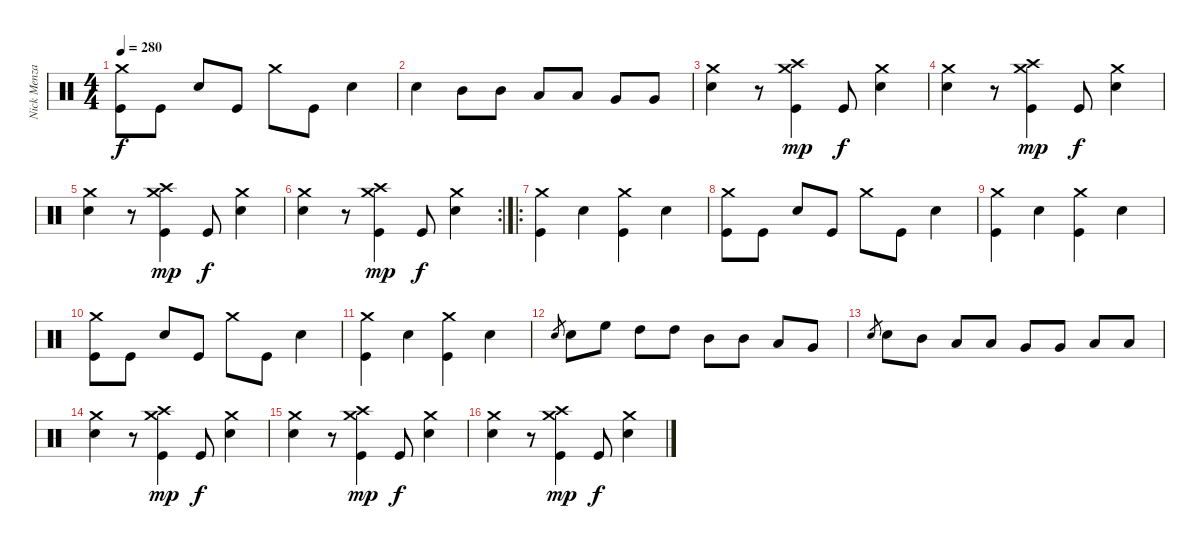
\track ("Nick Menza" "Nick Menza") {instrument percussion}
\staff {score}
\articulation defaults
\ts (4 4)
\tempo 280
\clef neutral
\ks c
("Crash medium (hit)" "Kick (hit)").8{dy f} "Kick (hit)".8 "Snare (hit) 2".8 "Kick (hit)".8 "Crash medium (hit)".8 "Kick (hit)".8 "Snare (hit) 2".4 |
"Snare (hit) 2".4 "Mid Tom (hit)".8 "Mid Tom (hit)".8 "Low Tom (hit)".8 "Low Tom (hit)".8 "Very Low Tom (hit)".8 "Very Low Tom (hit)".8 |
("Crash medium (hit)" "Snare (hit) 2").4 r.8 ("Crash high (hit)" "Crash medium (hit)" "Kick (hit)").4{dy mp} "Kick (hit)".8{dy f} ("Crash medium (hit)" "Snare (hit) 2").4 |
("Crash medium (hit)" "Snare (hit) 2").4 r.8 ("Crash high (hit)" "Crash medium (hit)" "Kick (hit)").4{dy mp} "Kick (hit)".8{dy f} ("Crash medium (hit)" "Snare (hit) 2").4 |
("Crash medium (hit)" "Snare (hit) 2").4 r.8 ("Crash high (hit)" "Crash medium (hit)" "Kick (hit)").4{dy mp} "Kick (hit)".8{dy f} ("Crash medium (hit)" "Snare (hit) 2").4 |
\rc 2
("Crash medium (hit)" "Snare (hit) 2").4 r.8 ("Crash high (hit)" "Crash medium (hit)" "Kick (hit)").4{dy mp} "Kick (hit)".8{dy f} ("Crash medium (hit)" "Snare (hit) 2").4 |
\ro
("Crash medium (hit)" "Kick (hit)").4 "Snare (hit) 2".4 ("Crash medium (hit)" "Kick (hit)").4 "Snare (hit) 2".4 |
("Crash medium (hit)" "Kick (hit)").8 "Kick (hit)".8 "Snare (hit) 2".8 "Kick (hit)".8 "Crash medium (hit)".8 "Kick (hit)".8 "Snare (hit) 2".4 |
("Crash medium (hit)" "Kick (hit)").4 "Snare (hit) 2".4 ("Crash medium (hit)" "Kick (hit)").4 "Snare (hit) 2".4 |
("Crash medium (hit)" "Kick (hit)").8 "Kick (hit)".8 "Snare (hit) 2".8 "Kick (hit)".8 "Crash medium (hit)".8 "Kick (hit)".8 "Snare (hit) 2".4 |
("Crash medium (hit)" "Kick (hit)").4 "Snare (hit) 2".4 ("Crash medium (hit)" "Kick (hit)").4 "Snare (hit) 2".4 |
"Snare (hit) 2".8{gr} "Snare (hit) 2".8 "High Floor Tom (hit)".8 "High Tom (hit)".8 "High Tom (hit)".8 "Mid Tom (hit)".8 "Mid Tom (hit)".8 "Low Tom (hit)".8 "Very Low Tom (hit)".8 |
"Snare (hit) 2".8{gr} "Snare (hit) 2".8 "Mid Tom (hit)".8 "Low Tom (hit)".8 "Low Tom (hit)".8 "Very Low Tom (hit)".8 "Very Low Tom (hit)".8 "Low Floor Tom (hit)".8 "Low Floor Tom (hit)".8 |
("Crash medium (hit)" "Snare (hit) 2").4 r.8 ("Crash high (hit)" "Crash medium (hit)" "Kick (hit)").4{dy mp} "Kick (hit)".8{dy f} ("Crash medium (hit)" "Snare (hit) 2").4 |
("Crash medium (hit)" "Snare (hit) 2").4 r.8 ("Crash high (hit)" "Crash medium (hit)" "Kick (hit)").4{dy mp} "Kick (hit)".8{dy f} ("Crash medium (hit)" "Snare (hit) 2").4 |
("Crash medium (hit)" "Snare (hit) 2").4 r.8 ("Crash high (hit)" "Crash medium (hit)" "Kick (hit)").4{dy mp} "Kick (hit)".8{dy f} ("Crash medium (hit)" "Snare (hit) 2").4
